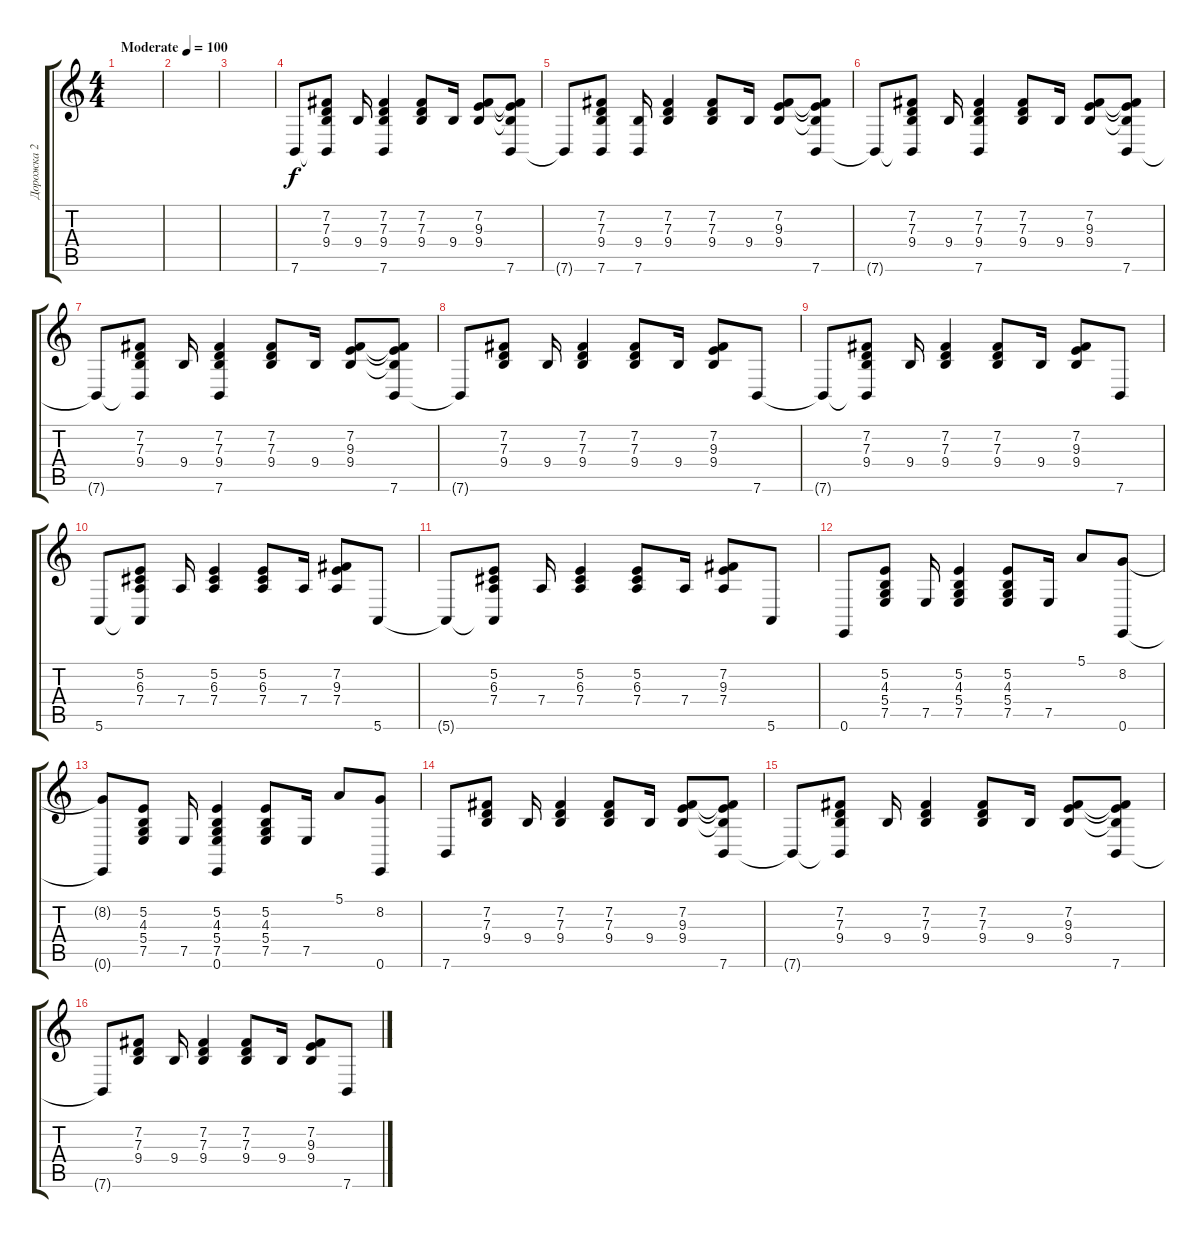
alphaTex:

\track ("Дорожка 2" "Дорожка 2") {instrument percussiveorgan}
\staff {score tabs}
\tuning (E4 B3 G3 D3 A2 E2) {hide}
\ts (4 4)
\tempo (100 "Moderate")
\clef g2
\ks c
|
|
|
7.6.8 (7.2 7.3 9.4 7.6{t}).8 9.4.16 (7.2 7.3 9.4 7.6).4 (7.2 7.3 9.4).8 9.4.16 (7.2 9.3 9.4).8 (7.2{t} 9.3{t} 9.4{t} 7.6).8 |
7.6{t}.8 (7.2 7.3 9.4 7.6).8 (9.4 7.6).16 (7.2 7.3 9.4).4 (7.2 7.3 9.4).8 9.4.16 (7.2 9.3 9.4).8 (7.2{t} 9.3{t} 9.4{t} 7.6).8 |
7.6{t}.8 (7.2 7.3 9.4 7.6{t}).8 9.4.16 (7.2 7.3 9.4 7.6).4 (7.2 7.3 9.4).8 9.4.16 (7.2 9.3 9.4).8 (7.2{t} 9.3{t} 9.4{t} 7.6).8 |
7.6{t}.8 (7.2 7.3 9.4 7.6{t}).8 9.4.16 (7.2 7.3 9.4 7.6).4 (7.2 7.3 9.4).8 9.4.16 (7.2 9.3 9.4).8 (7.2{t} 9.3{t} 9.4{t} 7.6).8 |
7.6{t}.8 (7.2 7.3 9.4).8 9.4.16 (7.2 7.3 9.4).4 (7.2 7.3 9.4).8 9.4.16 (7.2 9.3 9.4).8 7.6.8 |
7.6{t}.8 (7.2 7.3 9.4 7.6{t}).8 9.4.16 (7.2 7.3 9.4).4 (7.2 7.3 9.4).8 9.4.16 (7.2 9.3 9.4).8 7.6.8 |
5.6.8 (5.2 6.3 7.4 5.6{t}).8 7.4.16 (5.2 6.3 7.4).4 (5.2 6.3 7.4).8 7.4.16 (7.2 9.3 7.4).8 5.6.8 |
5.6{t}.8 (5.2 6.3 7.4 5.6{t}).8 7.4.16 (5.2 6.3 7.4).4 (5.2 6.3 7.4).8 7.4.16 (7.2 9.3 7.4).8 5.6.8 |
0.6.8 (5.2 4.3 5.4 7.5).8 7.5.16 (5.2 4.3 5.4 7.5).4 (5.2 4.3 5.4 7.5).8 7.5.16 5.1.8 (8.2 0.6).8 |
(8.2{t} 0.6{t}).8 (5.2 4.3 5.4 7.5).8 7.5.16 (5.2 4.3 5.4 7.5 0.6).4 (5.2 4.3 5.4 7.5).8 7.5.16 5.1.8 (8.2 0.6).8 |
7.6.8 (7.2 7.3 9.4).8 9.4.16 (7.2 7.3 9.4).4 (7.2 7.3 9.4).8 9.4.16 (7.2 9.3 9.4).8 (7.2{t} 9.3{t} 9.4{t} 7.6).8 |
7.6{t}.8 (7.2 7.3 9.4 7.6{t}).8 9.4.16 (7.2 7.3 9.4).4 (7.2 7.3 9.4).8 9.4.16 (7.2 9.3 9.4).8 (7.2{t} 9.3{t} 9.4{t} 7.6).8 |
7.6{t}.8 (7.2 7.3 9.4).8 9.4.16 (7.2 7.3 9.4).4 (7.2 7.3 9.4).8 9.4.16 (7.2 9.3 9.4).8 7.6.8
